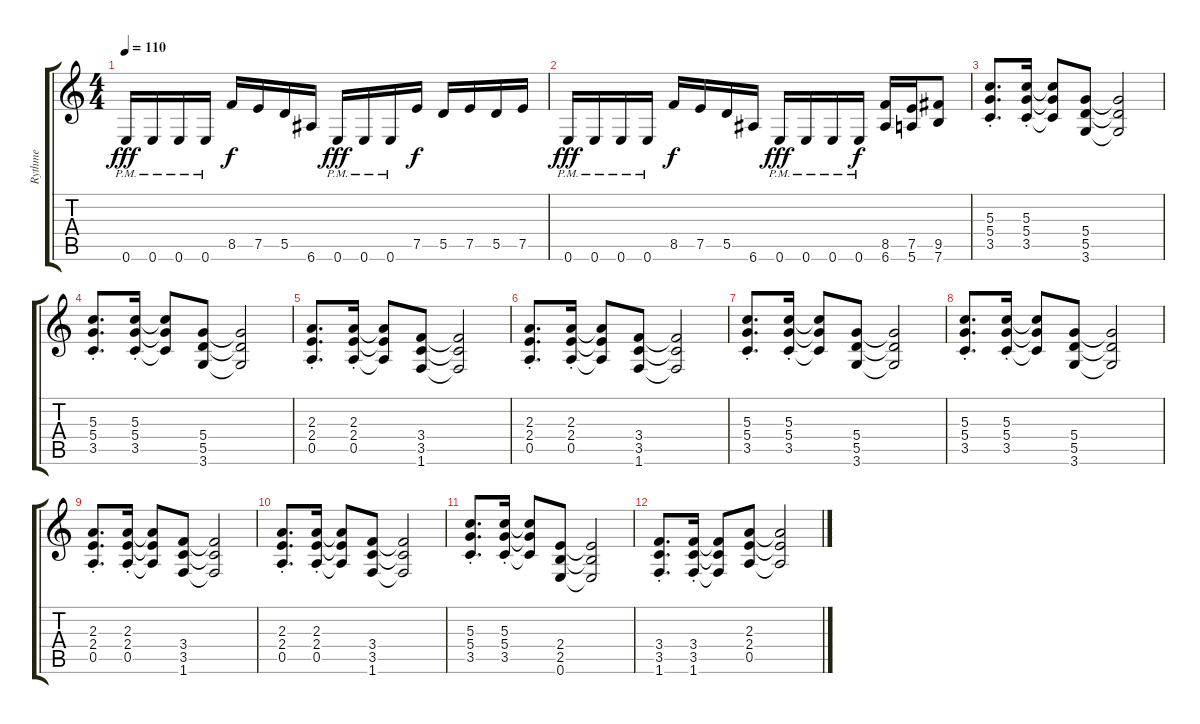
\track ("Rythme" "Rythme") {instrument distortionguitar}
\staff {score tabs}
\tuning (E4 B3 G3 D3 A2 E2) {hide}
\ts (4 4)
\tempo 110
\clef g2
\ks c
0.6{pm}.16{dy fff} 0.6{pm}.16 0.6{pm}.16 0.6{pm}.16 8.5.16{dy f} 7.5.16 5.5.16 6.6.16 0.6{pm}.16{dy fff} 0.6{pm}.16 0.6{pm}.16 7.5.16{dy f} 5.5.16 7.5.16 5.5.16 7.5.16 |
0.6{pm}.16{dy fff} 0.6{pm}.16 0.6{pm}.16 0.6{pm}.16 8.5.16{dy f} 7.5.16 5.5.16 6.6.16 0.6{pm}.16{dy fff} 0.6{pm}.16 0.6{pm}.16 0.6{pm}.16{dy f} (8.5 6.6).16 (7.5 5.6).16 (9.5 7.6).8 |
(5.3 5.4 3.5{st}).8{d} (5.3 5.4 3.5{st}).16 (5.3{t} 5.4{t} 3.5{t}).8 (5.4 5.5 3.6).8 (5.4{t} 5.5{t} 3.6{t}).2 |
(5.3 5.4 3.5{st}).8{d} (5.3 5.4 3.5{st}).16 (5.3{t} 5.4{t} 3.5{t}).8 (5.4 5.5 3.6).8 (5.4{t} 5.5{t} 3.6{t}).2 |
(2.3 2.4 0.5{st}).8{d} (2.3 2.4 0.5{st}).16 (2.3{t} 2.4{t} 0.5{t}).8 (3.4 3.5 1.6).8 (3.4{t} 3.5{t} 1.6{t}).2 |
(2.3 2.4 0.5{st}).8{d} (2.3 2.4 0.5{st}).16 (2.3{t} 2.4{t} 0.5{t}).8 (3.4 3.5 1.6).8 (3.4{t} 3.5{t} 1.6{t}).2 |
(5.3 5.4 3.5{st}).8{d} (5.3 5.4 3.5{st}).16 (5.3{t} 5.4{t} 3.5{t}).8 (5.4 5.5 3.6).8 (5.4{t} 5.5{t} 3.6{t}).2 |
(5.3 5.4 3.5{st}).8{d} (5.3 5.4 3.5{st}).16 (5.3{t} 5.4{t} 3.5{t}).8 (5.4 5.5 3.6).8 (5.4{t} 5.5{t} 3.6{t}).2 |
(2.3 2.4 0.5{st}).8{d} (2.3 2.4 0.5{st}).16 (2.3{t} 2.4{t} 0.5{t}).8 (3.4 3.5 1.6).8 (3.4{t} 3.5{t} 1.6{t}).2 |
(2.3 2.4 0.5{st}).8{d} (2.3 2.4 0.5{st}).16 (2.3{t} 2.4{t} 0.5{t}).8 (3.4 3.5 1.6).8 (3.4{t} 3.5{t} 1.6{t}).2 |
(5.3 5.4 3.5{st}).8{d} (5.3 5.4 3.5{st}).16 (5.3{t} 5.4{t} 3.5{t}).8 (2.4 2.5 0.6).8 (2.4{t} 2.5{t} 0.6{t}).2 |
(3.4 3.5{st} 1.6).8{d} (3.4 3.5{st} 1.6).16 (3.4{t} 3.5{t} 1.6{t}).8 (2.3 2.4 0.5).8 (2.3{t} 2.4{t} 0.5{t}).2
